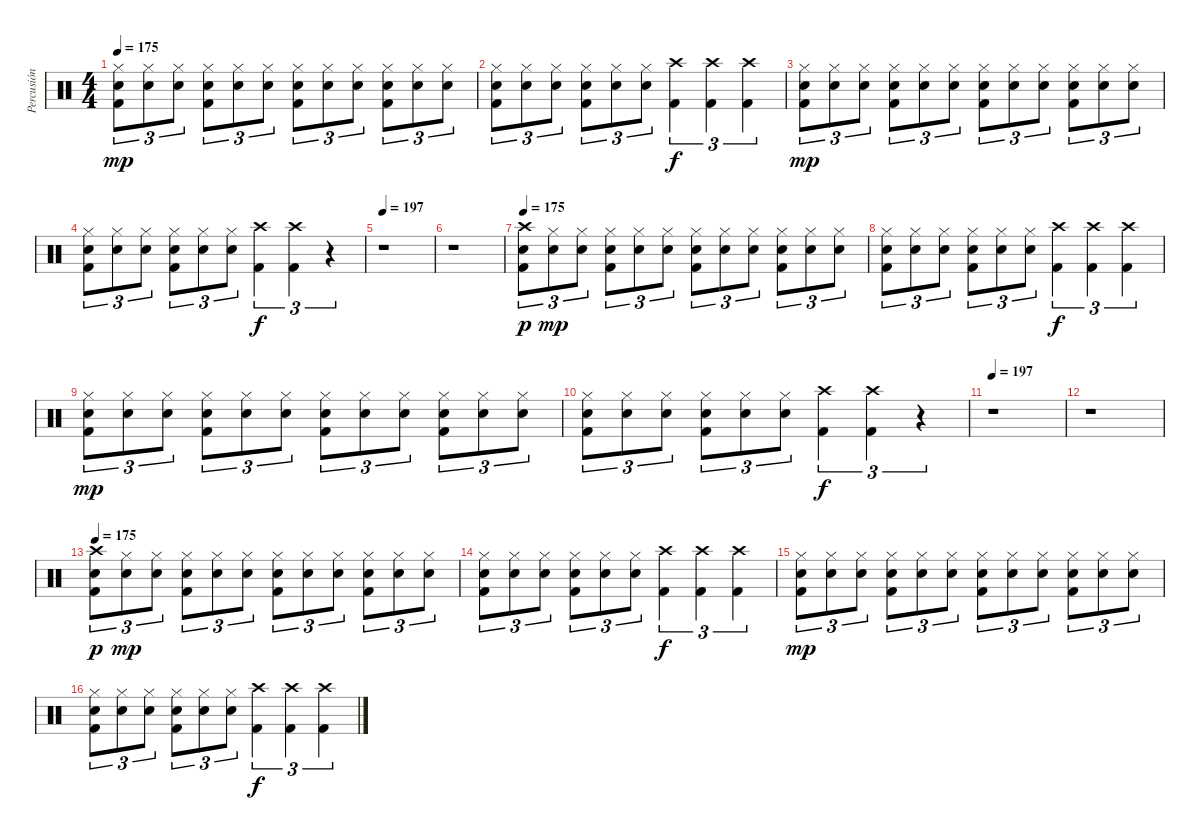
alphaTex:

\track ("Percusión" "Percusión") {instrument percussion}
\staff {score}
\articulation defaults
\ts (4 4)
\tempo 175
\clef neutral
\ks c
("Snare (hit) 2" "Kick (hit) 2" "Hi-Hat (closed)").8{tu (3 2) dy mp} ("Snare (hit) 2" "Hi-Hat (closed)").8{tu (3 2)} ("Snare (hit) 2" "Hi-Hat (closed)").8{tu (3 2)} ("Snare (hit) 2" "Kick (hit) 2" "Hi-Hat (closed)").8{tu (3 2)} ("Snare (hit) 2" "Hi-Hat (closed)").8{tu (3 2)} ("Snare (hit) 2" "Hi-Hat (closed)").8{tu (3 2)} ("Snare (hit) 2" "Kick (hit) 2" "Hi-Hat (closed)").8{tu (3 2)} ("Snare (hit) 2" "Hi-Hat (closed)").8{tu (3 2)} ("Snare (hit) 2" "Hi-Hat (closed)").8{tu (3 2)} ("Snare (hit) 2" "Kick (hit) 2" "Hi-Hat (closed)").8{tu (3 2)} ("Snare (hit) 2" "Hi-Hat (closed)").8{tu (3 2)} ("Snare (hit) 2" "Hi-Hat (closed)").8{tu (3 2)} |
("Snare (hit) 2" "Kick (hit) 2" "Hi-Hat (closed)").8{tu (3 2)} ("Snare (hit) 2" "Hi-Hat (closed)").8{tu (3 2)} ("Snare (hit) 2" "Hi-Hat (closed)").8{tu (3 2)} ("Snare (hit) 2" "Kick (hit) 2" "Hi-Hat (closed)").8{tu (3 2)} ("Snare (hit) 2" "Hi-Hat (closed)").8{tu (3 2)} ("Snare (hit) 2" "Hi-Hat (closed)").8{tu (3 2)} ("Crash high (hit)" "Kick (hit) 2").4{tu (3 2) dy f} ("Crash high (hit)" "Kick (hit) 2").4{tu (3 2)} ("Crash high (hit)" "Kick (hit) 2").4{tu (3 2)} |
("Snare (hit) 2" "Kick (hit) 2" "Hi-Hat (closed)").8{tu (3 2) dy mp} ("Snare (hit) 2" "Hi-Hat (closed)").8{tu (3 2)} ("Snare (hit) 2" "Hi-Hat (closed)").8{tu (3 2)} ("Snare (hit) 2" "Kick (hit) 2" "Hi-Hat (closed)").8{tu (3 2)} ("Snare (hit) 2" "Hi-Hat (closed)").8{tu (3 2)} ("Snare (hit) 2" "Hi-Hat (closed)").8{tu (3 2)} ("Snare (hit) 2" "Kick (hit) 2" "Hi-Hat (closed)").8{tu (3 2)} ("Snare (hit) 2" "Hi-Hat (closed)").8{tu (3 2)} ("Snare (hit) 2" "Hi-Hat (closed)").8{tu (3 2)} ("Snare (hit) 2" "Kick (hit) 2" "Hi-Hat (closed)").8{tu (3 2)} ("Snare (hit) 2" "Hi-Hat (closed)").8{tu (3 2)} ("Snare (hit) 2" "Hi-Hat (closed)").8{tu (3 2)} |
("Snare (hit) 2" "Kick (hit) 2" "Hi-Hat (closed)").8{tu (3 2)} ("Snare (hit) 2" "Hi-Hat (closed)").8{tu (3 2)} ("Snare (hit) 2" "Hi-Hat (closed)").8{tu (3 2)} ("Snare (hit) 2" "Kick (hit) 2" "Hi-Hat (closed)").8{tu (3 2)} ("Snare (hit) 2" "Hi-Hat (closed)").8{tu (3 2)} ("Snare (hit) 2" "Hi-Hat (closed)").8{tu (3 2)} ("Crash high (hit)" "Kick (hit) 2").4{tu (3 2) dy f} ("Crash high (hit)" "Kick (hit) 2").4{tu (3 2)} r.4{tu (3 2)} |
\tempo 197
r.1 |
r.1 |
\tempo 175
("Snare (hit) 2" "Kick (hit) 2" "Crash high (hit)").8{tu (3 2) dy p} ("Snare (hit) 2" "Hi-Hat (closed)").8{tu (3 2) dy mp} ("Snare (hit) 2" "Hi-Hat (closed)").8{tu (3 2)} ("Snare (hit) 2" "Kick (hit) 2" "Hi-Hat (closed)").8{tu (3 2)} ("Snare (hit) 2" "Hi-Hat (closed)").8{tu (3 2)} ("Snare (hit) 2" "Hi-Hat (closed)").8{tu (3 2)} ("Snare (hit) 2" "Kick (hit) 2" "Hi-Hat (closed)").8{tu (3 2)} ("Snare (hit) 2" "Hi-Hat (closed)").8{tu (3 2)} ("Snare (hit) 2" "Hi-Hat (closed)").8{tu (3 2)} ("Snare (hit) 2" "Kick (hit) 2" "Hi-Hat (closed)").8{tu (3 2)} ("Snare (hit) 2" "Hi-Hat (closed)").8{tu (3 2)} ("Snare (hit) 2" "Hi-Hat (closed)").8{tu (3 2)} |
("Snare (hit) 2" "Kick (hit) 2" "Hi-Hat (closed)").8{tu (3 2)} ("Snare (hit) 2" "Hi-Hat (closed)").8{tu (3 2)} ("Snare (hit) 2" "Hi-Hat (closed)").8{tu (3 2)} ("Snare (hit) 2" "Kick (hit) 2" "Hi-Hat (closed)").8{tu (3 2)} ("Snare (hit) 2" "Hi-Hat (closed)").8{tu (3 2)} ("Snare (hit) 2" "Hi-Hat (closed)").8{tu (3 2)} ("Crash high (hit)" "Kick (hit) 2").4{tu (3 2) dy f} ("Crash high (hit)" "Kick (hit) 2").4{tu (3 2)} ("Crash high (hit)" "Kick (hit) 2").4{tu (3 2)} |
("Snare (hit) 2" "Kick (hit) 2" "Hi-Hat (closed)").8{tu (3 2) dy mp} ("Snare (hit) 2" "Hi-Hat (closed)").8{tu (3 2)} ("Snare (hit) 2" "Hi-Hat (closed)").8{tu (3 2)} ("Snare (hit) 2" "Kick (hit) 2" "Hi-Hat (closed)").8{tu (3 2)} ("Snare (hit) 2" "Hi-Hat (closed)").8{tu (3 2)} ("Snare (hit) 2" "Hi-Hat (closed)").8{tu (3 2)} ("Snare (hit) 2" "Kick (hit) 2" "Hi-Hat (closed)").8{tu (3 2)} ("Snare (hit) 2" "Hi-Hat (closed)").8{tu (3 2)} ("Snare (hit) 2" "Hi-Hat (closed)").8{tu (3 2)} ("Snare (hit) 2" "Kick (hit) 2" "Hi-Hat (closed)").8{tu (3 2)} ("Snare (hit) 2" "Hi-Hat (closed)").8{tu (3 2)} ("Snare (hit) 2" "Hi-Hat (closed)").8{tu (3 2)} |
("Snare (hit) 2" "Kick (hit) 2" "Hi-Hat (closed)").8{tu (3 2)} ("Snare (hit) 2" "Hi-Hat (closed)").8{tu (3 2)} ("Snare (hit) 2" "Hi-Hat (closed)").8{tu (3 2)} ("Snare (hit) 2" "Kick (hit) 2" "Hi-Hat (closed)").8{tu (3 2)} ("Snare (hit) 2" "Hi-Hat (closed)").8{tu (3 2)} ("Snare (hit) 2" "Hi-Hat (closed)").8{tu (3 2)} ("Crash high (hit)" "Kick (hit) 2").4{tu (3 2) dy f} ("Crash high (hit)" "Kick (hit) 2").4{tu (3 2)} r.4{tu (3 2)} |
\tempo 197
r.1 |
r.1 |
\tempo 175
("Snare (hit) 2" "Kick (hit) 2" "Crash high (hit)").8{tu (3 2) dy p} ("Snare (hit) 2" "Hi-Hat (closed)").8{tu (3 2) dy mp} ("Snare (hit) 2" "Hi-Hat (closed)").8{tu (3 2)} ("Snare (hit) 2" "Kick (hit) 2" "Hi-Hat (closed)").8{tu (3 2)} ("Snare (hit) 2" "Hi-Hat (closed)").8{tu (3 2)} ("Snare (hit) 2" "Hi-Hat (closed)").8{tu (3 2)} ("Snare (hit) 2" "Kick (hit) 2" "Hi-Hat (closed)").8{tu (3 2)} ("Snare (hit) 2" "Hi-Hat (closed)").8{tu (3 2)} ("Snare (hit) 2" "Hi-Hat (closed)").8{tu (3 2)} ("Snare (hit) 2" "Kick (hit) 2" "Hi-Hat (closed)").8{tu (3 2)} ("Snare (hit) 2" "Hi-Hat (closed)").8{tu (3 2)} ("Snare (hit) 2" "Hi-Hat (closed)").8{tu (3 2)} |
("Snare (hit) 2" "Kick (hit) 2" "Hi-Hat (closed)").8{tu (3 2)} ("Snare (hit) 2" "Hi-Hat (closed)").8{tu (3 2)} ("Snare (hit) 2" "Hi-Hat (closed)").8{tu (3 2)} ("Snare (hit) 2" "Kick (hit) 2" "Hi-Hat (closed)").8{tu (3 2)} ("Snare (hit) 2" "Hi-Hat (closed)").8{tu (3 2)} ("Snare (hit) 2" "Hi-Hat (closed)").8{tu (3 2)} ("Crash high (hit)" "Kick (hit) 2").4{tu (3 2) dy f} ("Crash high (hit)" "Kick (hit) 2").4{tu (3 2)} ("Crash high (hit)" "Kick (hit) 2").4{tu (3 2)} |
("Snare (hit) 2" "Kick (hit) 2" "Hi-Hat (closed)").8{tu (3 2) dy mp} ("Snare (hit) 2" "Hi-Hat (closed)").8{tu (3 2)} ("Snare (hit) 2" "Hi-Hat (closed)").8{tu (3 2)} ("Snare (hit) 2" "Kick (hit) 2" "Hi-Hat (closed)").8{tu (3 2)} ("Snare (hit) 2" "Hi-Hat (closed)").8{tu (3 2)} ("Snare (hit) 2" "Hi-Hat (closed)").8{tu (3 2)} ("Snare (hit) 2" "Kick (hit) 2" "Hi-Hat (closed)").8{tu (3 2)} ("Snare (hit) 2" "Hi-Hat (closed)").8{tu (3 2)} ("Snare (hit) 2" "Hi-Hat (closed)").8{tu (3 2)} ("Snare (hit) 2" "Kick (hit) 2" "Hi-Hat (closed)").8{tu (3 2)} ("Snare (hit) 2" "Hi-Hat (closed)").8{tu (3 2)} ("Snare (hit) 2" "Hi-Hat (closed)").8{tu (3 2)} |
("Snare (hit) 2" "Kick (hit) 2" "Hi-Hat (closed)").8{tu (3 2)} ("Snare (hit) 2" "Hi-Hat (closed)").8{tu (3 2)} ("Snare (hit) 2" "Hi-Hat (closed)").8{tu (3 2)} ("Snare (hit) 2" "Kick (hit) 2" "Hi-Hat (closed)").8{tu (3 2)} ("Snare (hit) 2" "Hi-Hat (closed)").8{tu (3 2)} ("Snare (hit) 2" "Hi-Hat (closed)").8{tu (3 2)} ("Crash high (hit)" "Kick (hit) 2").4{tu (3 2) dy f} ("Crash high (hit)" "Kick (hit) 2").4{tu (3 2)} ("Crash high (hit)" "Kick (hit) 2").4{tu (3 2)}
